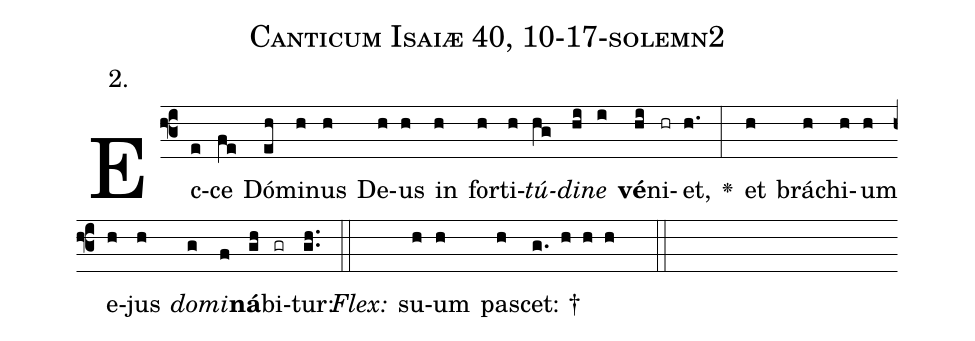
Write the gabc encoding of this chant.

name: Canticum Isaiæ 40, 10-17-solemn2;
annotation: 2.;
%%
(f3)Ec(e)ce(fe) Dó(eh)mi(h)nus(h) De(h)us(h) in(h) for(h)ti(h)<i>tú</i>(hg)<i>di</i>(hi)<i>ne</i>(i) <b>vé</b>(hi)ni(hr)et,(h.) <v>\greheightstar</v>(:) et(h) brá(h)chi(h)um(h) e(h)jus(h) <i>do</i>(g)<i>mi</i>(f)<b>ná</b>(gh)bi(gr)tur:(gh..) (::)
<i>Flex:</i>()  su(h)um(h) pa(h)scet: †(g. h h h  ::)

%E(h) u(h) o(g) u(f) a(gh) e.(gh..) (::)
